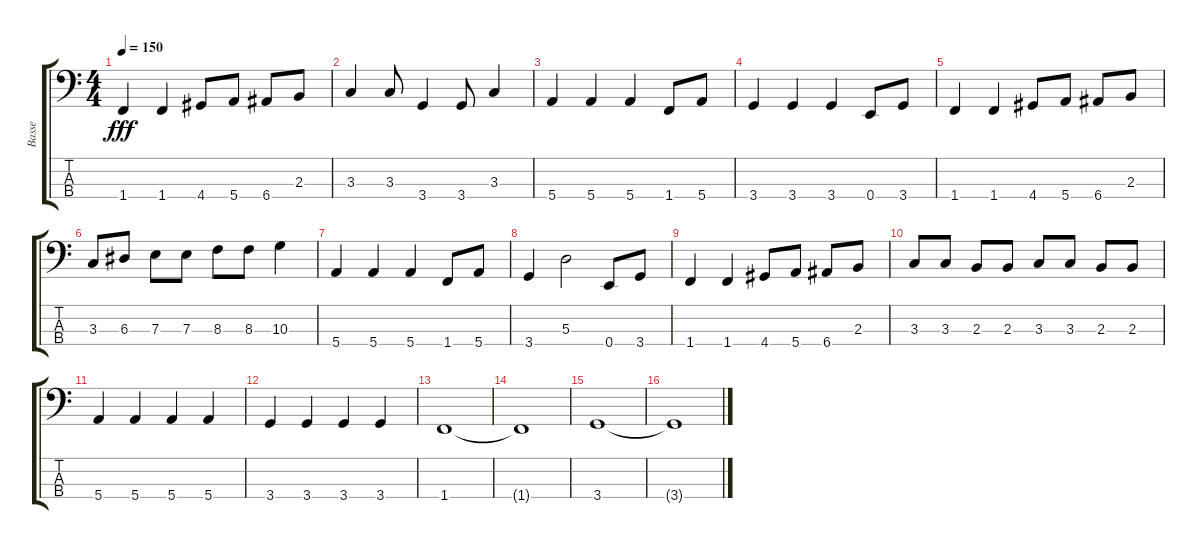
\track ("Basse" "Basse") {instrument electricbassfinger}
\staff {score tabs}
\tuning (G2 D2 A1 E1) {hide}
\ts (4 4)
\tempo 150
\clef f4
\ks c
1.4.4{dy fff} 1.4.4 4.4.8 5.4.8 6.4.8 2.3.8 |
3.3.4 3.3.8 3.4.4 3.4.8 3.3.4 |
5.4.4 5.4.4 5.4.4 1.4.8 5.4.8 |
3.4.4 3.4.4 3.4.4 0.4.8 3.4.8 |
1.4.4 1.4.4 4.4.8 5.4.8 6.4.8 2.3.8 |
3.3.8 6.3.8 7.3.8 7.3.8 8.3.8 8.3.8 10.3.4 |
5.4.4 5.4.4 5.4.4 1.4.8 5.4.8 |
3.4.4 5.3.2 0.4.8 3.4.8 |
1.4.4 1.4.4 4.4.8 5.4.8 6.4.8 2.3.8 |
3.3.8 3.3.8 2.3.8 2.3.8 3.3.8 3.3.8 2.3.8 2.3.8 |
5.4.4 5.4.4 5.4.4 5.4.4 |
3.4.4 3.4.4 3.4.4 3.4.4 |
1.4.1 |
1.4{t}.1 |
3.4.1 |
3.4{t}.1
